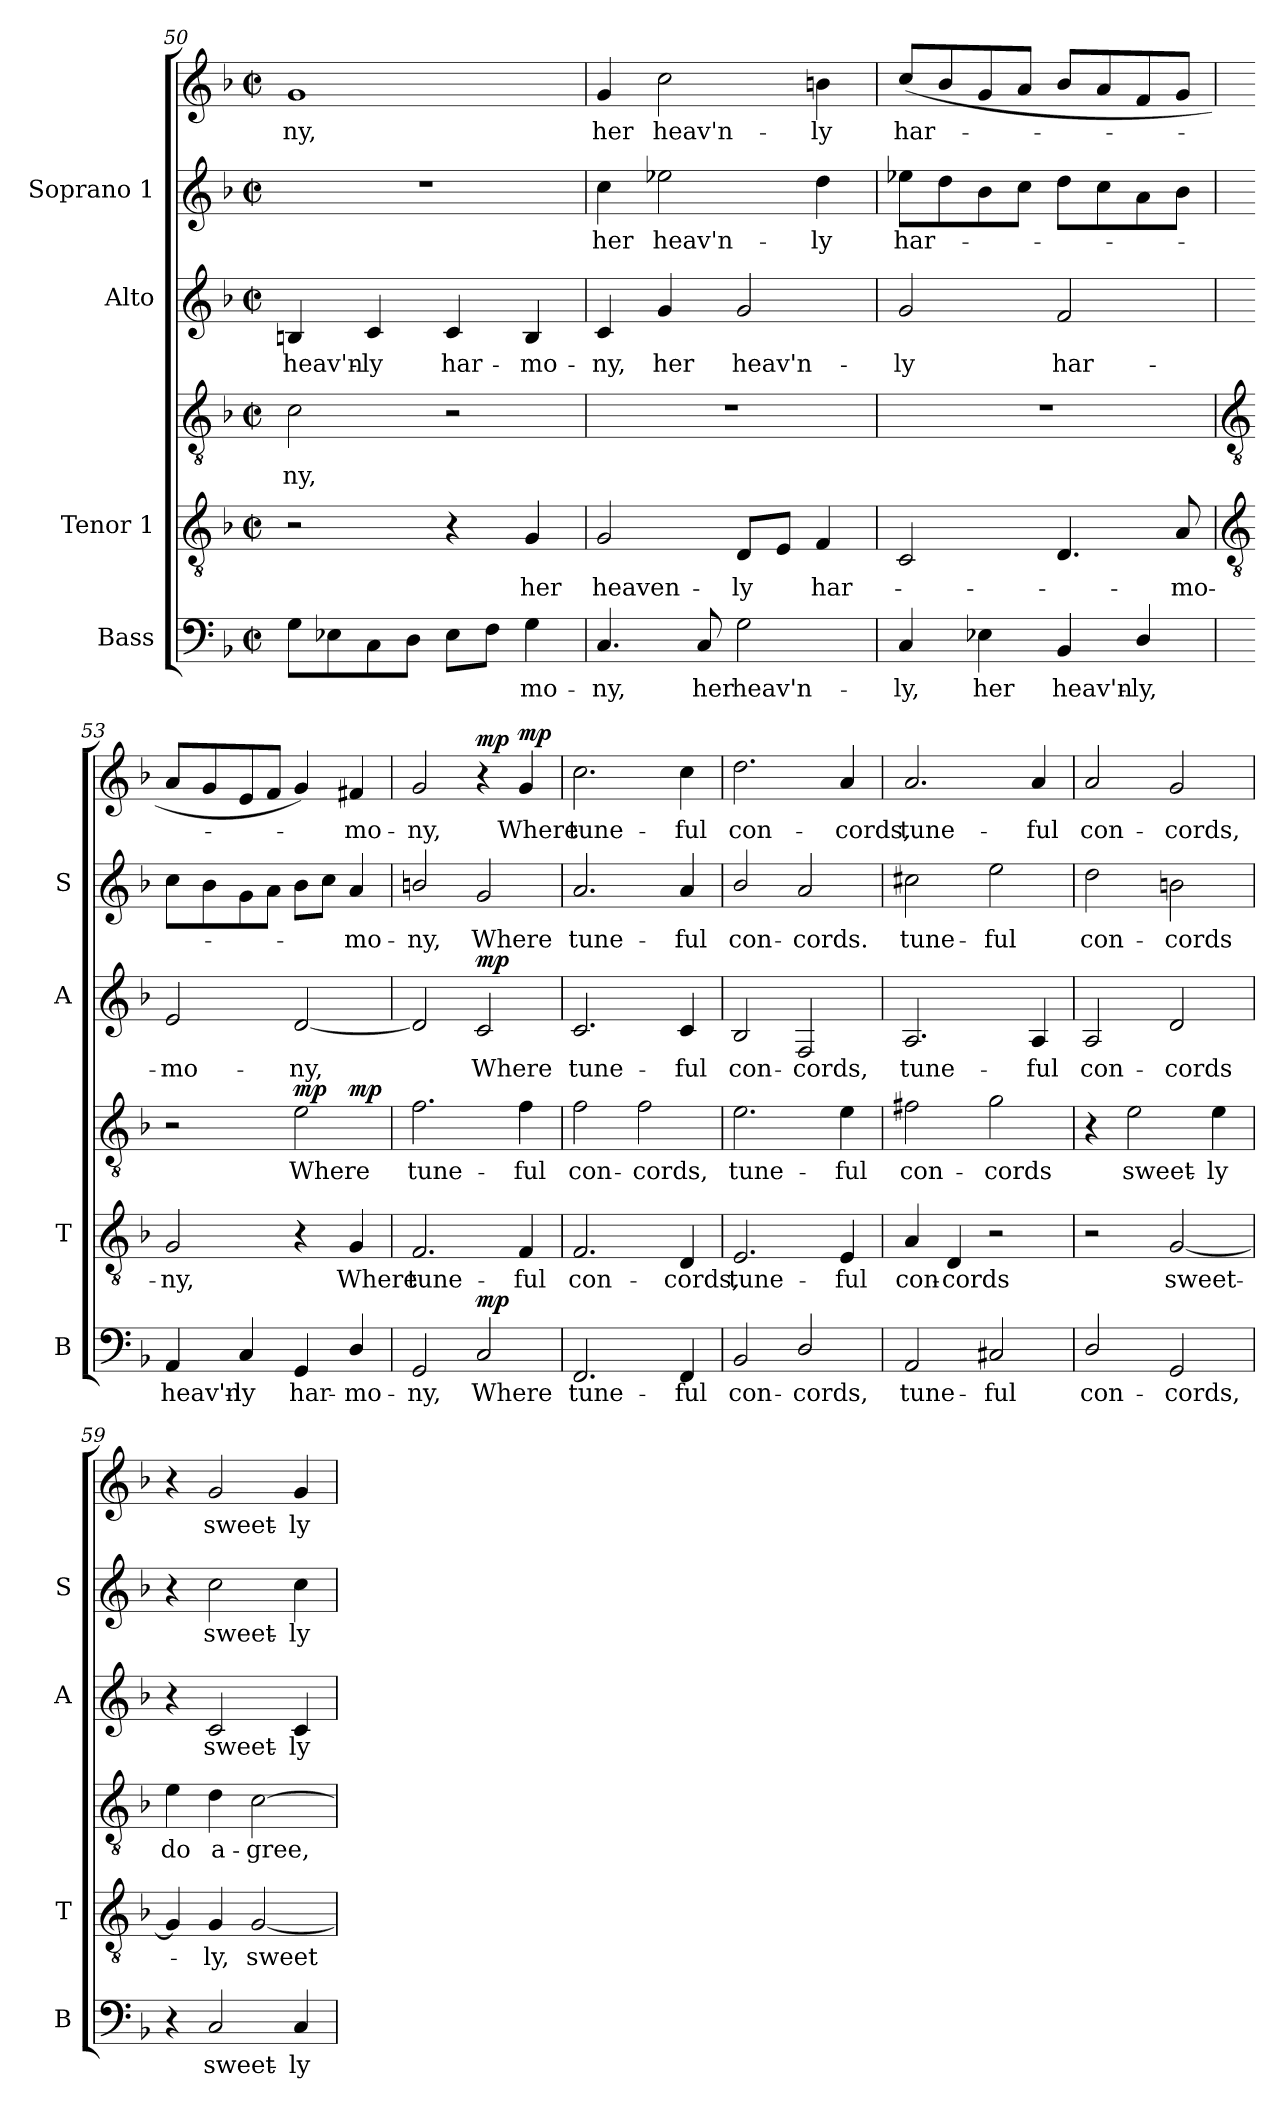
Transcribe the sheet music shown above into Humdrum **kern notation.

**kern	**text	**dynam	**kern	**text	**kern	**text	**dynam	**kern	**text	**dynam	**kern	**text	**kern	**text	**dynam
*part4	*part4	*part4	*part3	*part3	*part3	*part3	*part3	*part2	*part2	*part2	*part1	*part1	*part1	*part1	*part1
*staff6	*staff6	*staff6	*staff5	*staff5	*staff4	*staff4	*staff4/5	*staff3	*staff3	*staff3	*staff2	*staff2	*staff1	*staff1	*staff1/2
*I"Bass	*	*	*I"Tenor 1	*	*	*	*	*I"Alto	*	*	*I"Soprano 1	*	*	*	*
*I'B	*	*	*I'T	*	*	*	*	*I'A	*	*	*I'S	*	*	*	*
*clefF4	*	*	*clefGv2	*	*clefGv2	*	*	*clefG2	*	*	*clefG2	*	*clefG2	*	*
*k[b-]	*	*	*k[b-]	*	*k[b-]	*	*	*k[b-]	*	*	*k[b-]	*	*k[b-]	*	*
*F:	*	*	*F:	*	*F:	*	*	*F:	*	*	*F:	*	*F:	*	*
*M2/2	*	*	*M2/2	*	*M2/2	*	*	*M2/2	*	*	*M2/2	*	*M2/2	*	*
*met(c|)	*	*	*met(c|)	*	*met(c|)	*	*	*met(c|)	*	*	*met(c|)	*	*met(c|)	*	*
=50	=50	=50	=50	=50	=50	=50	=50	=50	=50	=50	=50	=50	=50	=50	=50
!	!	!	!	!	!	!LO:LY:b	!	!	!LO:LY:b	!	!	!	!	!LO:LY:b	!
8GL	.	.	2r	.	2c	-ny,	.	4Bn	heav'n-	.	1r	.	1g	-ny,	.
8E-X	.	.	.	.	.	.	.	.	.	.	.	.	.	.	.
!	!	!	!	!	!	!	!	!	!LO:LY:b	!	!	!	!	!	!
8C	.	.	.	.	.	.	.	4c	-ly	.	.	.	.	.	.
8DJ	.	.	.	.	.	.	.	.	.	.	.	.	.	.	.
!	!	!	!	!	!	!	!	!	!LO:LY:b	!	!	!	!	!	!
8E-L	.	.	4r	.	2r	.	.	4c	har-	.	.	.	.	.	.
8FJ	.	.	.	.	.	.	.	.	.	.	.	.	.	.	.
!	!LO:LY:b	!	!	!LO:LY:b	!	!	!	!	!LO:LY:b	!	!	!	!	!	!
4G	mo-	.	4G	her	.	.	.	4B	-mo-	.	.	.	.	.	.
=51	=51	=51	=51	=51	=51	=51	=51	=51	=51	=51	=51	=51	=51	=51	=51
!	!LO:LY:b	!	!	!LO:LY:b	!	!	!	!	!LO:LY:b	!	!	!LO:LY:b	!	!LO:LY:b	!
4.C	-ny,	.	2G	heaven-	1r	.	.	4c	-ny,	.	4cc	her	4g	her	.
!	!	!	!	!	!	!	!	!	!LO:LY:b	!	!	!LO:LY:b	!	!LO:LY:b	!
.	.	.	.	.	.	.	.	4g	her	.	2ee-X	heav'n-	2cc	heav'n-	.
!	!LO:LY:b	!	!	!	!	!	!	!	!	!	!	!	!	!	!
8C	her	.	.	.	.	.	.	.	.	.	.	.	.	.	.
!	!LO:LY:b	!	!	!LO:LY:b	!	!	!	!	!LO:LY:b	!	!	!	!	!	!
2G	heav'n-	.	8DL	-ly	.	.	.	2g	heav'n-	.	.	.	.	.	.
.	.	.	8EJ	.	.	.	.	.	.	.	.	.	.	.	.
!	!	!	!	!LO:LY:b	!	!	!	!	!	!	!	!LO:LY:b	!	!LO:LY:b	!
.	.	.	4F	har-	.	.	.	.	.	.	4dd	-ly	4bn	-ly	.
=52	=52	=52	=52	=52	=52	=52	=52	=52	=52	=52	=52	=52	=52	=52	=52
!	!LO:LY:b	!	!	!	!	!	!	!	!LO:LY:b	!	!	!LO:LY:b	!	!LO:LY:b	!
4C	-ly,	.	2C	.	1r	.	.	2g	-ly	.	8ee-XL	har-	(<8ccL	har-	.
.	.	.	.	.	.	.	.	.	.	.	8dd	.	8b-	.	.
!	!LO:LY:b	!	!	!	!	!	!	!	!	!	!	!	!	!	!
4E-X	her	.	.	.	.	.	.	.	.	.	8b-	.	8g	.	.
.	.	.	.	.	.	.	.	.	.	.	8ccJ	.	8aJ	.	.
!	!LO:LY:b	!	!	!	!	!	!	!	!LO:LY:b	!	!	!	!	!	!
4BB-	heav'n-	.	4.D	.	.	.	.	2f	har-	.	8ddL	.	8b-L	.	.
.	.	.	.	.	.	.	.	.	.	.	8cc	.	8a	.	.
!	!LO:LY:b	!	!	!	!	!	!	!	!	!	!	!	!	!	!
4D/	-ly,	.	.	.	.	.	.	.	.	.	8a	.	8f	.	.
!	!	!	!	!LO:LY:b	!	!	!	!	!	!	!	!	!	!	!
.	.	.	8A	mo-	.	.	.	.	.	.	8b-J	.	8gJ	.	.
!!LO:LB:g=z
=53	=53	=53	=53	=53	=53	=53	=53	=53	=53	=53	=53	=53	=53	=53	=53
*	*	*	*clefGv2	*	*clefGv2	*	*	*	*	*	*	*	*	*	*
!	!LO:LY:b	!	!	!LO:LY:b	!	!	!	!	!LO:LY:b	!	!	!	!	!	!
4AA	heav'n-	.	2G	ny,	2r	.	.	2e	-mo-	.	8cc\L	.	8aL	.	.
.	.	.	.	.	.	.	.	.	.	.	8b-\	.	8g	.	.
!	!LO:LY:b	!	!	!	!	!	!	!	!	!	!	!	!	!	!
4C	-ly	.	.	.	.	.	.	.	.	.	8g\	.	8e	.	.
.	.	.	.	.	.	.	.	.	.	.	8a\J	.	8fJ	.	.
!	!LO:LY:b	!	!	!	!	!LO:LY:b	!LO:DY:b	!	!LO:LY:b	!	!	!	!	!	!
4GG	har-	.	4r	.	2e	-Where	mp	[2d	-ny,	.	8b-L	.	4g)	.	.
.	.	.	.	.	.	.	.	.	.	.	8ccJ	.	.	.	.
!	!LO:LY:b	!	!	!LO:LY:b	!	!	!LO:DY:b=2	!	!	!	!	!LO:LY:b	!	!LO:LY:b	!
4D/	-mo-	.	4G	Where	.	.	mp	.	.	.	4a	-mo-	4f#X	mo-	.
!!LO:LB:g=z
=54	=54	=54	=54	=54	=54	=54	=54	=54	=54	=54	=54	=54	=54	=54	=54
!	!LO:LY:b	!	!	!LO:LY:b	!	!LO:LY:b	!	!	!	!	!	!LO:LY:b	!	!LO:LY:b	!
2GG	-ny,	.	2.F	tune-	2.f	tune-	.	2d]	.	.	2bn/	ny,	2g	-ny,	.
!	!LO:LY:b	!LO:DY:b	!	!	!	!	!	!	!LO:LY:b	!LO:DY:b	!	!LO:LY:b	!	!	!LO:DY:b=2
2C	Where	mp	.	.	.	.	.	2c	Where	mp	2g	Where	4r	.	mp
!	!	!	!	!LO:LY:b	!	!LO:LY:b	!	!	!	!	!	!	!	!LO:LY:b	!LO:DY:b
.	.	.	4F	-ful	4f	-ful	.	.	.	.	.	.	4g	Where	mp
=55	=55	=55	=55	=55	=55	=55	=55	=55	=55	=55	=55	=55	=55	=55	=55
!	!LO:LY:b	!	!	!LO:LY:b	!	!LO:LY:b	!	!	!LO:LY:b	!	!	!LO:LY:b	!	!LO:LY:b	!
2.FF	tune-	.	2.F	con-	2f	con-	.	2.c	tune-	.	2.a	tune-	2.cc	tune-	.
!	!	!	!	!	!	!LO:LY:b	!	!	!	!	!	!	!	!	!
.	.	.	.	.	2f	-cords,	.	.	.	.	.	.	.	.	.
!	!LO:LY:b	!	!	!LO:LY:b	!	!	!	!	!LO:LY:b	!	!	!LO:LY:b	!	!LO:LY:b	!
4FF	-ful	.	4D	-cords,	.	.	.	4c	-ful	.	4a	-ful	4cc	-ful	.
=56	=56	=56	=56	=56	=56	=56	=56	=56	=56	=56	=56	=56	=56	=56	=56
!	!LO:LY:b	!	!	!LO:LY:b	!	!LO:LY:b	!	!	!LO:LY:b	!	!	!LO:LY:b	!	!LO:LY:b	!
2BB-	con-	.	2.E	tune-	2.e	tune-	.	2B-	con-	.	2b-/	con-	2.dd	con-	.
!	!LO:LY:b	!	!	!	!	!	!	!	!LO:LY:b	!	!	!LO:LY:b	!	!	!
2D/	-cords,	.	.	.	.	.	.	2F	-cords,	.	2a	-cords.	.	.	.
!	!	!	!	!LO:LY:b	!	!LO:LY:b	!	!	!	!	!	!	!	!LO:LY:b	!
.	.	.	4E	-ful	4e	-ful	.	.	.	.	.	.	4a	-cords,	.
=57	=57	=57	=57	=57	=57	=57	=57	=57	=57	=57	=57	=57	=57	=57	=57
!	!LO:LY:b	!	!	!LO:LY:b	!	!LO:LY:b	!	!	!LO:LY:b	!	!	!LO:LY:b	!	!LO:LY:b	!
2AA	tune-	.	4A	con-	2f#X	con-	.	2.A	tune-	.	2cc#X	tune-	2.a	tune-	.
!	!	!	!	!LO:LY:b	!	!	!	!	!	!	!	!	!	!	!
.	.	.	4D	-cords	.	.	.	.	.	.	.	.	.	.	.
!	!LO:LY:b	!	!	!	!	!LO:LY:b	!	!	!	!	!	!LO:LY:b	!	!	!
2C#X	-ful	.	2r	.	2g	-cords	.	.	.	.	2ee	-ful	.	.	.
!	!	!	!	!	!	!	!	!	!LO:LY:b	!	!	!	!	!LO:LY:b	!
.	.	.	.	.	.	.	.	4A	-ful	.	.	.	4a	-ful	.
=58	=58	=58	=58	=58	=58	=58	=58	=58	=58	=58	=58	=58	=58	=58	=58
!	!LO:LY:b	!	!	!	!	!	!	!	!LO:LY:b	!	!	!LO:LY:b	!	!LO:LY:b	!
2D/	con-	.	2r	.	4r	.	.	2A	con-	.	2dd	con-	2a	con-	.
!	!	!	!	!	!	!LO:LY:b	!	!	!	!	!	!	!	!	!
.	.	.	.	.	2e	sweet-	.	.	.	.	.	.	.	.	.
!	!LO:LY:b	!	!	!LO:LY:b	!	!	!	!	!LO:LY:b	!	!	!LO:LY:b	!	!LO:LY:b	!
2GG	-cords,	.	[2G	sweet-	.	.	.	2d	-cords	.	2bn	-cords	2g	-cords,	.
!	!	!	!	!	!	!LO:LY:b	!	!	!	!	!	!	!	!	!
.	.	.	.	.	4e	-ly	.	.	.	.	.	.	.	.	.
=59	=59	=59	=59	=59	=59	=59	=59	=59	=59	=59	=59	=59	=59	=59	=59
!	!	!	!	!	!	!LO:LY:b	!	!	!	!	!	!	!	!	!
4r	.	.	4G]	.	4e	do	.	4r	.	.	4r	.	4r	.	.
!	!LO:LY:b	!	!	!LO:LY:b	!	!LO:LY:b	!	!	!LO:LY:b	!	!	!LO:LY:b	!	!LO:LY:b	!
2C	sweet-	.	4G	ly,	4d	a-	.	2c	sweet-	.	2cc	sweet-	2g	sweet-	.
!	!	!	!	!LO:LY:b	!	!LO:LY:b	!	!	!	!	!	!	!	!	!
.	.	.	[2G	sweet-	[2c	-gree,	.	.	.	.	.	.	.	.	.
!	!LO:LY:b	!	!	!	!	!	!	!	!LO:LY:b	!	!	!LO:LY:b	!	!LO:LY:b	!
4C	-ly	.	.	.	.	.	.	4c	-ly	.	4cc	-ly	4g	-ly	.
=	=	=	=	=	=	=	=	=	=	=	=	=	=	=	=
*-	*-	*-	*-	*-	*-	*-	*-	*-	*-	*-	*-	*-	*-	*-	*-
